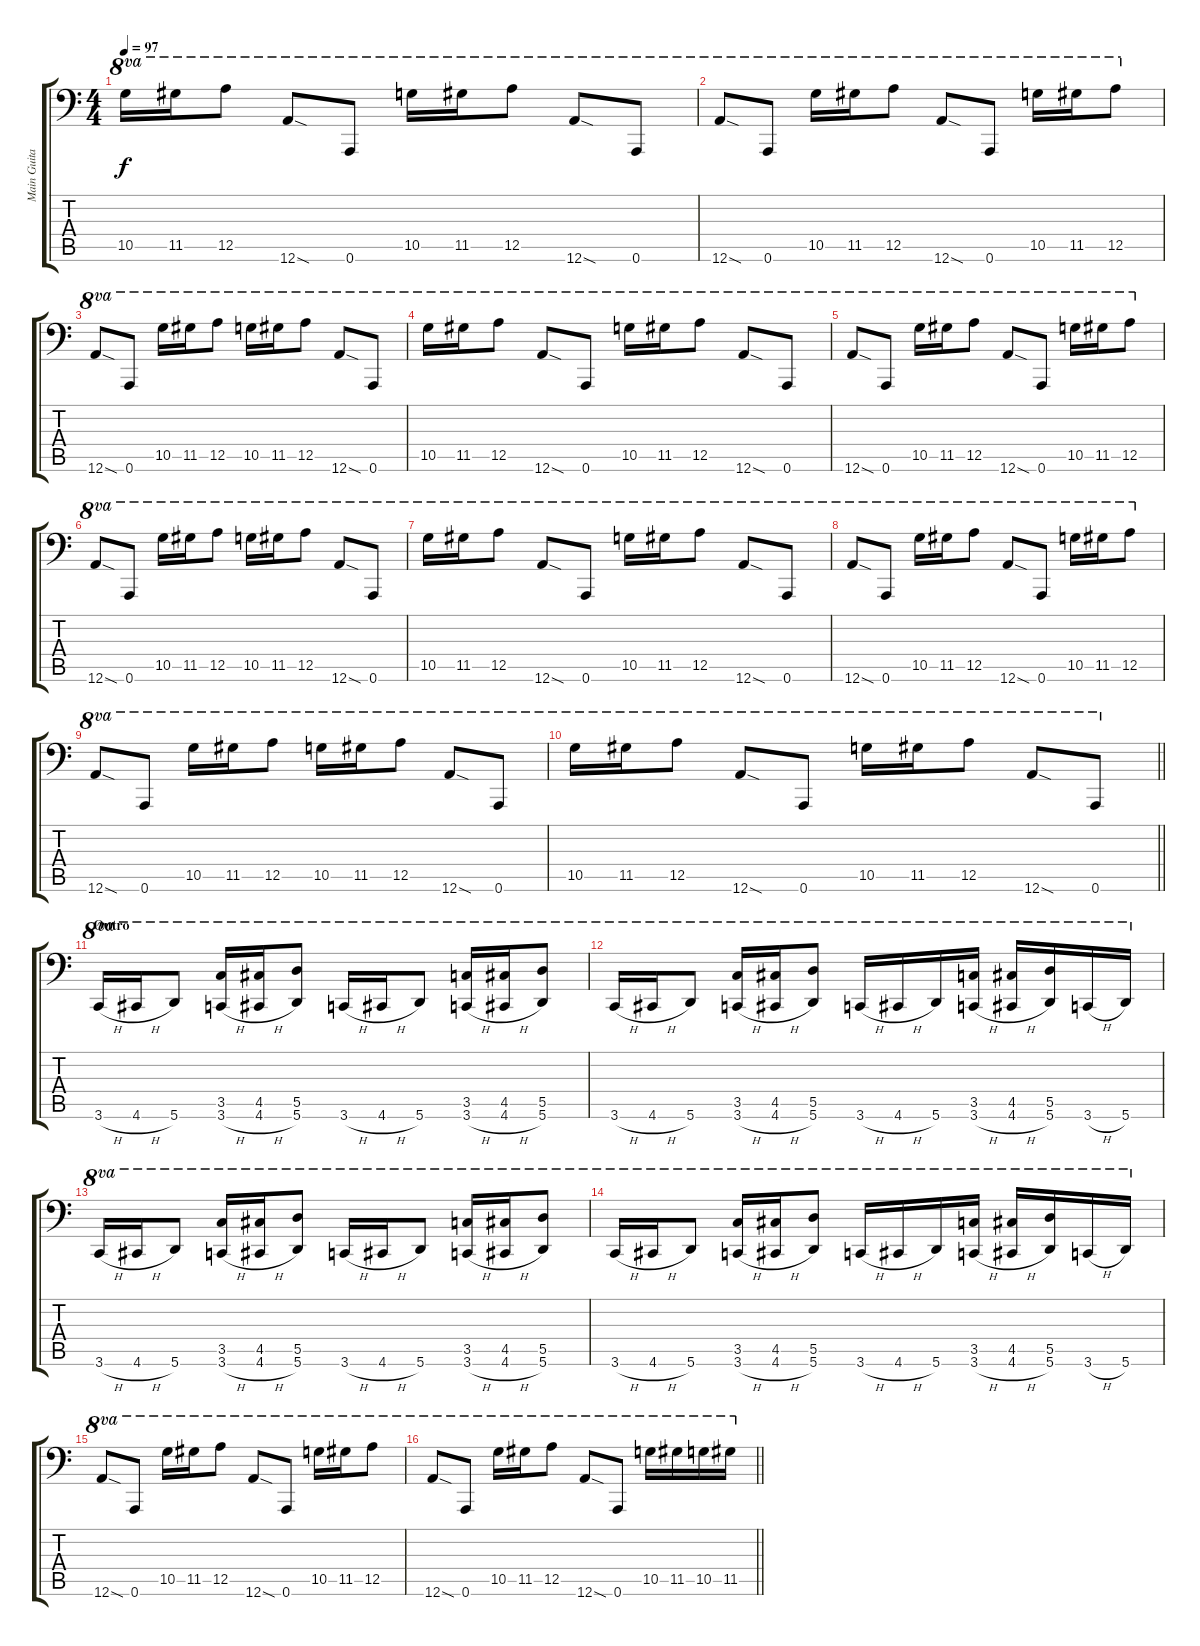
\track ("Main Guitar - Josh Homme" "Main Guita") {instrument overdrivenguitar}
\staff {score tabs}
\tuning (E4 B3 G3 D3 A2 A1) {hide}
\ts (4 4)
\tempo 97
\clef f4
\ks c
10.5.16{ot 8va dy f} 11.5.16{ot 8va} 12.5.8{ot 8va} 12.6{sod}.8{ot 8va} 0.6.8{ot 8va} 10.5.16{ot 8va} 11.5.16{ot 8va} 12.5.8{ot 8va} 12.6{sod}.8{ot 8va} 0.6.8{ot 8va} |
12.6{sod}.8{ot 8va} 0.6.8{ot 8va} 10.5.16{ot 8va} 11.5.16{ot 8va} 12.5.8{ot 8va} 12.6{sod}.8{ot 8va} 0.6.8{ot 8va} 10.5.16{ot 8va} 11.5.16{ot 8va} 12.5.8{ot 8va} |
12.6{sod}.8{ot 8va} 0.6.8{ot 8va} 10.5.16{ot 8va} 11.5.16{ot 8va} 12.5.8{ot 8va} 10.5.16{ot 8va} 11.5.16{ot 8va} 12.5.8{ot 8va} 12.6{sod}.8{ot 8va} 0.6.8{ot 8va} |
10.5.16{ot 8va} 11.5.16{ot 8va} 12.5.8{ot 8va} 12.6{sod}.8{ot 8va} 0.6.8{ot 8va} 10.5.16{ot 8va} 11.5.16{ot 8va} 12.5.8{ot 8va} 12.6{sod}.8{ot 8va} 0.6.8{ot 8va} |
12.6{sod}.8{ot 8va} 0.6.8{ot 8va} 10.5.16{ot 8va} 11.5.16{ot 8va} 12.5.8{ot 8va} 12.6{sod}.8{ot 8va} 0.6.8{ot 8va} 10.5.16{ot 8va} 11.5.16{ot 8va} 12.5.8{ot 8va} |
12.6{sod}.8{ot 8va} 0.6.8{ot 8va} 10.5.16{ot 8va} 11.5.16{ot 8va} 12.5.8{ot 8va} 10.5.16{ot 8va} 11.5.16{ot 8va} 12.5.8{ot 8va} 12.6{sod}.8{ot 8va} 0.6.8{ot 8va} |
10.5.16{ot 8va} 11.5.16{ot 8va} 12.5.8{ot 8va} 12.6{sod}.8{ot 8va} 0.6.8{ot 8va} 10.5.16{ot 8va} 11.5.16{ot 8va} 12.5.8{ot 8va} 12.6{sod}.8{ot 8va} 0.6.8{ot 8va} |
12.6{sod}.8{ot 8va} 0.6.8{ot 8va} 10.5.16{ot 8va} 11.5.16{ot 8va} 12.5.8{ot 8va} 12.6{sod}.8{ot 8va} 0.6.8{ot 8va} 10.5.16{ot 8va} 11.5.16{ot 8va} 12.5.8{ot 8va} |
12.6{sod}.8{ot 8va} 0.6.8{ot 8va} 10.5.16{ot 8va} 11.5.16{ot 8va} 12.5.8{ot 8va} 10.5.16{ot 8va} 11.5.16{ot 8va} 12.5.8{ot 8va} 12.6{sod}.8{ot 8va} 0.6.8{ot 8va} |
\barLineRight lightlight
10.5.16{ot 8va} 11.5.16{ot 8va} 12.5.8{ot 8va} 12.6{sod}.8{ot 8va} 0.6.8{ot 8va} 10.5.16{ot 8va} 11.5.16{ot 8va} 12.5.8{ot 8va} 12.6{sod}.8{ot 8va} 0.6.8{ot 8va} |
\section ("" "Outro")
3.6{h}.16{ot 8va} 4.6{h}.16{ot 8va} 5.6.8{ot 8va} (3.5 3.6{h}).16{ot 8va} (4.5 4.6{h}).16{ot 8va} (5.5 5.6).8{ot 8va} 3.6{h}.16{ot 8va} 4.6{h}.16{ot 8va} 5.6.8{ot 8va} (3.5 3.6{h}).16{ot 8va} (4.5 4.6{h}).16{ot 8va} (5.5 5.6).8{ot 8va} |
3.6{h}.16{ot 8va} 4.6{h}.16{ot 8va} 5.6.8{ot 8va} (3.5 3.6{h}).16{ot 8va} (4.5 4.6{h}).16{ot 8va} (5.5 5.6).8{ot 8va} 3.6{h}.16{ot 8va} 4.6{h}.16{ot 8va} 5.6.16{ot 8va} (3.5 3.6{h}).16{ot 8va} (4.5 4.6{h}).16{ot 8va} (5.5 5.6).16{ot 8va} 3.6{h}.16{ot 8va} 5.6.16{ot 8va} |
3.6{h}.16{ot 8va} 4.6{h}.16{ot 8va} 5.6.8{ot 8va} (3.5 3.6{h}).16{ot 8va} (4.5 4.6{h}).16{ot 8va} (5.5 5.6).8{ot 8va} 3.6{h}.16{ot 8va} 4.6{h}.16{ot 8va} 5.6.8{ot 8va} (3.5 3.6{h}).16{ot 8va} (4.5 4.6{h}).16{ot 8va} (5.5 5.6).8{ot 8va} |
3.6{h}.16{ot 8va} 4.6{h}.16{ot 8va} 5.6.8{ot 8va} (3.5 3.6{h}).16{ot 8va} (4.5 4.6{h}).16{ot 8va} (5.5 5.6).8{ot 8va} 3.6{h}.16{ot 8va} 4.6{h}.16{ot 8va} 5.6.16{ot 8va} (3.5 3.6{h}).16{ot 8va} (4.5 4.6{h}).16{ot 8va} (5.5 5.6).16{ot 8va} 3.6{h}.16{ot 8va} 5.6.16{ot 8va} |
12.6{sod}.8{ot 8va} 0.6.8{ot 8va} 10.5.16{ot 8va} 11.5.16{ot 8va} 12.5.8{ot 8va} 12.6{sod}.8{ot 8va} 0.6.8{ot 8va} 10.5.16{ot 8va} 11.5.16{ot 8va} 12.5.8{ot 8va} |
\barLineRight lightlight
12.6{sod}.8{ot 8va} 0.6.8{ot 8va} 10.5.16{ot 8va} 11.5.16{ot 8va} 12.5.8{ot 8va} 12.6{sod}.8{ot 8va} 0.6.8{ot 8va} 10.5.16{ot 8va} 11.5.16{ot 8va} 10.5.16{ot 8va} 11.5.16{ot 8va}
